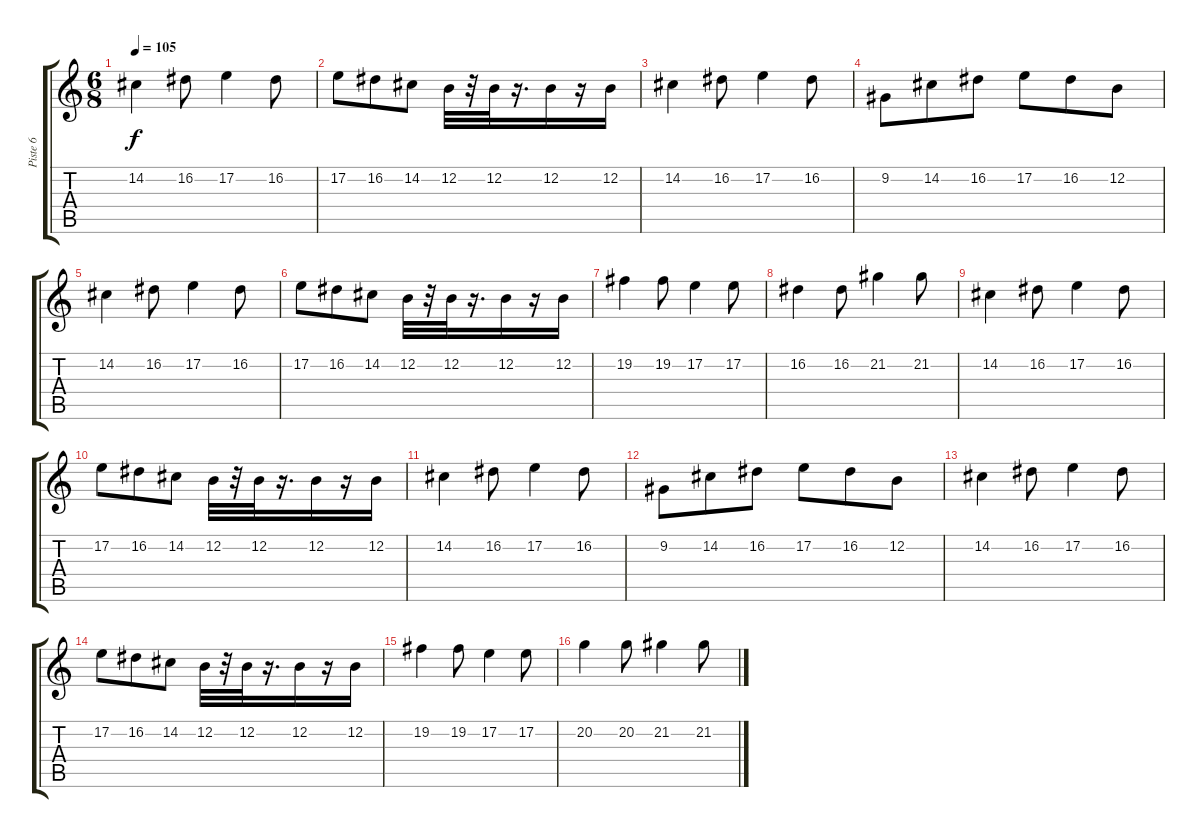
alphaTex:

\track ("Piste 6" "Piste 6") {instrument stringensemble1}
\staff {score tabs}
\tuning (E4 B3 G3 D3 A2 E2) {hide}
\ts (6 8)
\tempo 105
\clef g2
\ks c
14.2.4{dy f} 16.2.8 17.2.4 16.2.8 |
17.2.8 16.2.8 14.2.8 12.2.32 r.32 12.2.32 r.16{d} 12.2.16 r.16 12.2.16 |
14.2.4 16.2.8 17.2.4 16.2.8 |
9.2.8 14.2.8 16.2.8 17.2.8 16.2.8 12.2.8 |
14.2.4 16.2.8 17.2.4 16.2.8 |
17.2.8 16.2.8 14.2.8 12.2.32 r.32 12.2.32 r.16{d} 12.2.16 r.16 12.2.16 |
19.2.4 19.2.8 17.2.4 17.2.8 |
16.2.4 16.2.8 21.2.4 21.2.8 |
14.2.4 16.2.8 17.2.4 16.2.8 |
17.2.8 16.2.8 14.2.8 12.2.32 r.32 12.2.32 r.16{d} 12.2.16 r.16 12.2.16 |
14.2.4 16.2.8 17.2.4 16.2.8 |
9.2.8 14.2.8 16.2.8 17.2.8 16.2.8 12.2.8 |
14.2.4 16.2.8 17.2.4 16.2.8 |
17.2.8 16.2.8 14.2.8 12.2.32 r.32 12.2.32 r.16{d} 12.2.16 r.16 12.2.16 |
19.2.4 19.2.8 17.2.4 17.2.8 |
20.2.4 20.2.8 21.2.4 21.2.8
